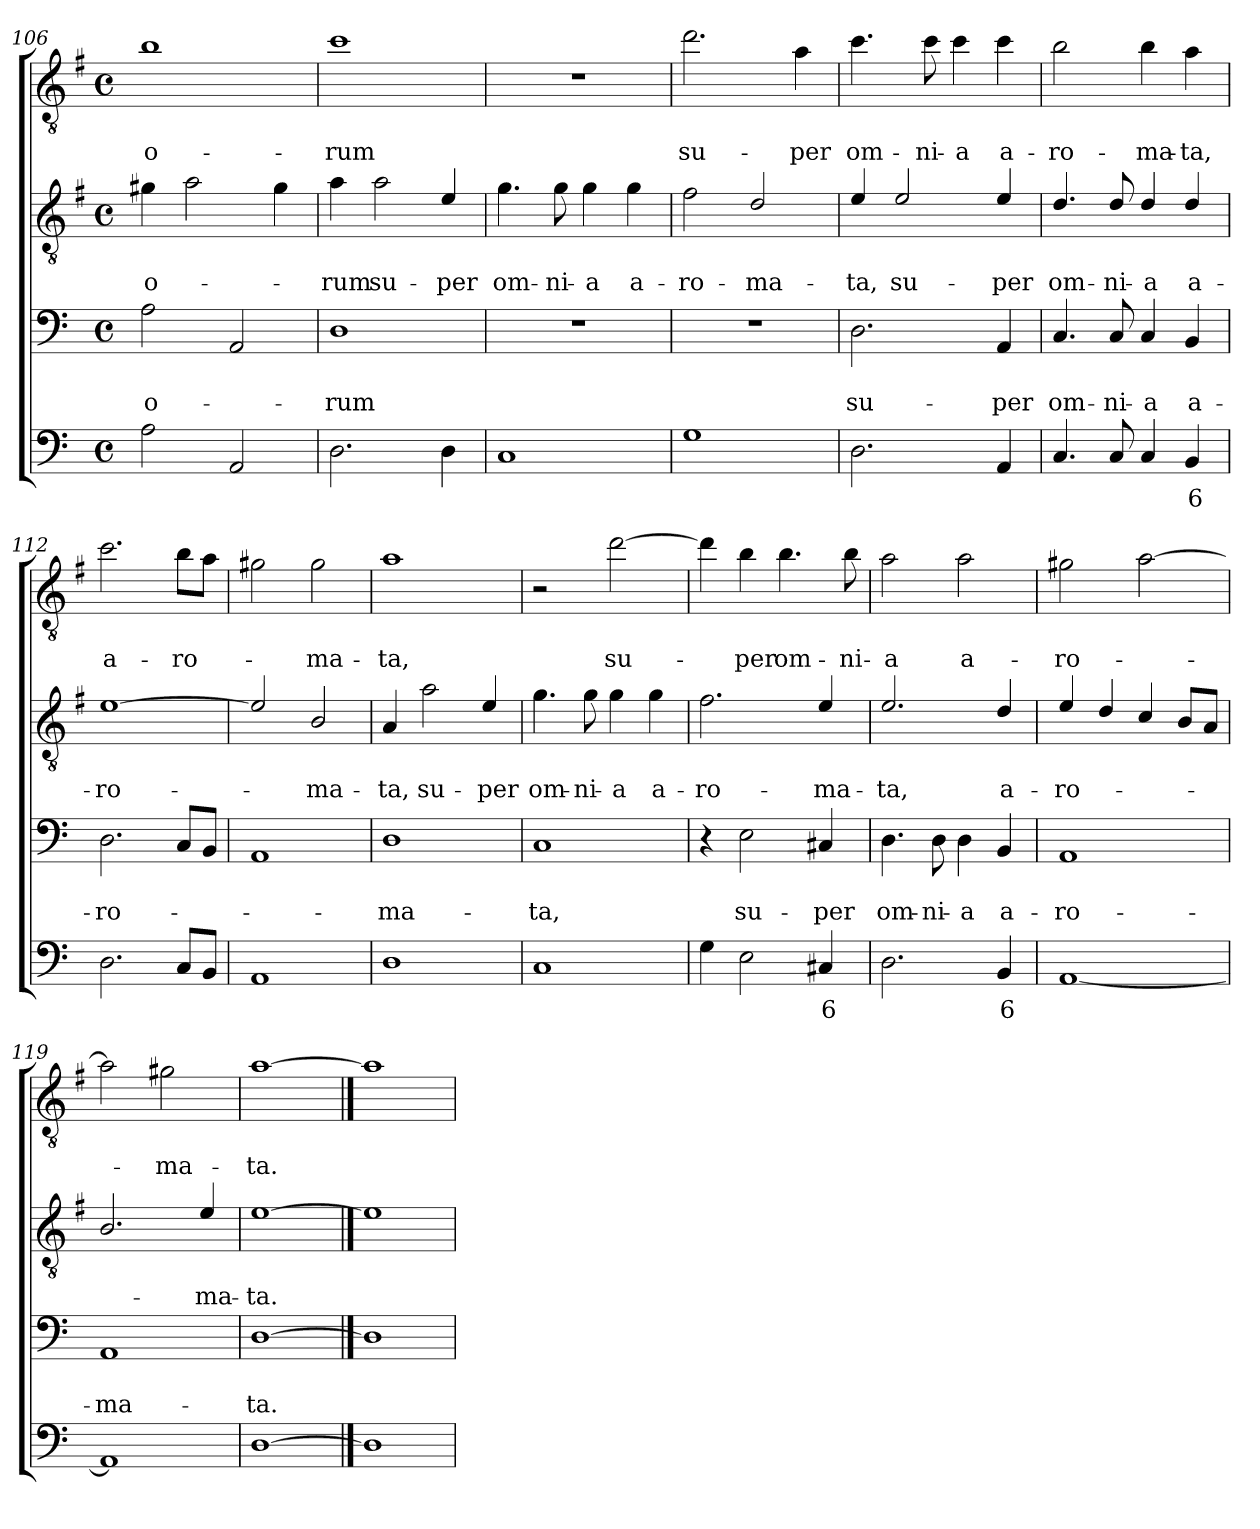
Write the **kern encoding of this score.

**kern	**text	**kern	**text	**text	**kern	**text	**text	**kern	**text	**text
*part4	*part4	*part3	*part3	*part3	*part2	*part2	*part2	*part1	*part1	*part1
*staff4	*staff4	*staff3	*staff3	*staff3	*staff2	*staff2	*staff2	*staff1	*staff1	*staff1
*clefF4	*	*clefF4	*	*	*clefGv2	*	*	*clefGv2	*	*
*	*	*	*	*	*ITrd4c7	*	*	*ITrd4c7	*	*
*k[]	*	*k[]	*	*	*k[]	*	*	*k[]	*	*
*C:	*	*C:	*	*	*C:	*	*	*C:	*	*
*M4/4	*	*M4/4	*	*	*M4/4	*	*	*M4/4	*	*
*met(c)	*	*met(c)	*	*	*met(c)	*	*	*met(c)	*	*
=106	=106	=106	=106	=106	=106	=106	=106	=106	=106	=106
!	!	!	!	!LO:LY:b	!	!	!LO:LY:b	!	!	!LO:LY:b
2A\	.	2A\	.	-o-	4c#X\	.	-o-	1e	.	-o-
.	.	.	.	.	2d\	.	.	.	.	.
2AA/	.	2AA/	.	.	.	.	.	.	.	.
.	.	.	.	.	4c#\	.	.	.	.	.
=107	=107	=107	=107	=107	=107	=107	=107	=107	=107	=107
!	!	!	!	!LO:LY:b	!	!	!LO:LY:b	!	!	!LO:LY:b
2.D\	.	1D	.	-rum	4d\	.	-rum	1f	.	-rum
!	!	!	!	!	!	!	!LO:LY:b	!	!	!
.	.	.	.	.	2d\	.	su-	.	.	.
!	!	!	!	!	!	!	!LO:LY:b	!	!	!
4D\	.	.	.	.	4A/	.	-per	.	.	.
=108	=108	=108	=108	=108	=108	=108	=108	=108	=108	=108
!	!	!	!	!	!	!	!LO:LY:b	!	!	!
1C	.	1r	.	.	4.c\	.	om-	1r	.	.
!	!	!	!	!	!	!	!LO:LY:b	!	!	!
.	.	.	.	.	8c\	.	-ni-	.	.	.
!	!	!	!	!	!	!	!LO:LY:b	!	!	!
.	.	.	.	.	4c\	.	-a	.	.	.
!	!	!	!	!	!	!	!LO:LY:b	!	!	!
.	.	.	.	.	4c\	.	a-	.	.	.
=109	=109	=109	=109	=109	=109	=109	=109	=109	=109	=109
!	!	!	!	!	!	!	!LO:LY:b	!	!	!LO:LY:b
1G	.	1r	.	.	2B\	.	-ro-	2.g\	.	su-
!	!	!	!	!	!	!	!LO:LY:b	!	!	!
.	.	.	.	.	2G/	.	-ma-	.	.	.
!	!	!	!	!	!	!	!	!	!	!LO:LY:b
.	.	.	.	.	.	.	.	4d\	.	-per
!!LO:LB:g=z
=110	=110	=110	=110	=110	=110	=110	=110	=110	=110	=110
!	!	!	!	!LO:LY:b	!	!	!LO:LY:b	!	!	!LO:LY:b
2.D\	.	2.D\	.	su-	4A/	.	-ta,	4.f\	.	om-
!	!	!	!	!	!	!	!LO:LY:b	!	!	!
.	.	.	.	.	2A/	.	su-	.	.	.
!	!	!	!	!	!	!	!	!	!	!LO:LY:b
.	.	.	.	.	.	.	.	8f\	.	-ni-
!	!	!	!	!	!	!	!	!	!	!LO:LY:b
.	.	.	.	.	.	.	.	4f\	.	-a
!	!	!	!	!LO:LY:b	!	!	!LO:LY:b	!	!	!LO:LY:b
4AA/	.	4AA/	.	-per	4A/	.	-per	4f\	.	a-
=111	=111	=111	=111	=111	=111	=111	=111	=111	=111	=111
!	!	!	!	!LO:LY:b	!	!	!LO:LY:b	!	!	!LO:LY:b
4.C/	.	4.C/	.	om-	4.G/	.	om-	2e\	.	-ro-
!	!	!	!	!LO:LY:b	!	!	!LO:LY:b	!	!	!
8C/	.	8C/	.	-ni-	8G/	.	-ni-	.	.	.
!	!	!	!	!LO:LY:b	!	!	!LO:LY:b	!	!	!LO:LY:b
4C/	.	4C/	.	-a	4G/	.	-a	4e\	.	-ma-
!	!LO:LY:b	!	!	!LO:LY:b	!	!	!LO:LY:b	!	!	!LO:LY:b
4BB/	6	4BB/	.	a-	4G/	.	a-	4d\	.	-ta,
=112	=112	=112	=112	=112	=112	=112	=112	=112	=112	=112
!	!	!	!	!LO:LY:b	!	!	!LO:LY:b	!	!	!LO:LY:b
2.D\	.	2.D\	.	-ro-	[1A	.	-ro-	2.f\	.	a-
!	!	!	!	!	!	!	!	!	!	!LO:LY:b
8C/L	.	8C/L	.	.	.	.	.	8e\L	.	-ro-
8BB/J	.	8BB/J	.	.	.	.	.	8d\J	.	.
=113	=113	=113	=113	=113	=113	=113	=113	=113	=113	=113
1AA	.	1AA	.	.	2A/]	.	.	2c#X\	.	.
!	!	!	!	!	!	!	!LO:LY:b	!	!	!LO:LY:b
.	.	.	.	.	2E/	.	-ma-	2c#\	.	-ma-
=114	=114	=114	=114	=114	=114	=114	=114	=114	=114	=114
!	!	!	!	!LO:LY:b	!	!	!LO:LY:b	!	!	!LO:LY:b
1D	.	1D	.	-ma-	4D/	.	-ta,	1d	.	-ta,
!	!	!	!	!	!	!	!LO:LY:b	!	!	!
.	.	.	.	.	2d\	.	su-	.	.	.
!	!	!	!	!	!	!	!LO:LY:b	!	!	!
.	.	.	.	.	4A/	.	-per	.	.	.
=115	=115	=115	=115	=115	=115	=115	=115	=115	=115	=115
!	!	!	!	!LO:LY:b	!	!	!LO:LY:b	!	!	!
1C	.	1C	.	-ta,	4.c\	.	om-	2r	.	.
!	!	!	!	!	!	!	!LO:LY:b	!	!	!
.	.	.	.	.	8c\	.	-ni-	.	.	.
!	!	!	!	!	!	!	!LO:LY:b	!	!	!LO:LY:b
.	.	.	.	.	4c\	.	-a	[2g\	.	su-
!	!	!	!	!	!	!	!LO:LY:b	!	!	!
.	.	.	.	.	4c\	.	a-	.	.	.
!!LO:LB:g=z
=116	=116	=116	=116	=116	=116	=116	=116	=116	=116	=116
!	!	!	!	!	!	!	!LO:LY:b	!	!	!
4G\	.	4r	.	.	2.B\	.	-ro-	4g\]	.	.
!	!	!	!	!LO:LY:b	!	!	!	!	!	!LO:LY:b
2E\	.	2E\	.	su-	.	.	.	4e\	.	-per
!	!	!	!	!	!	!	!	!	!	!LO:LY:b
.	.	.	.	.	.	.	.	4.e\	.	om-
!	!LO:LY:b	!	!	!LO:LY:b	!	!	!LO:LY:b	!	!	!
4C#X/	6	4C#X/	.	-per	4A/	.	-ma-	.	.	.
!	!	!	!	!	!	!	!	!	!	!LO:LY:b
.	.	.	.	.	.	.	.	8e\	.	-ni-
=117	=117	=117	=117	=117	=117	=117	=117	=117	=117	=117
!	!	!	!	!LO:LY:b	!	!	!LO:LY:b	!	!	!LO:LY:b
2.D\	.	4.D\	.	om-	2.A/	.	-ta,	2d\	.	-a
!	!	!	!	!LO:LY:b	!	!	!	!	!	!
.	.	8D\	.	-ni-	.	.	.	.	.	.
!	!	!	!	!LO:LY:b	!	!	!	!	!	!LO:LY:b
.	.	4D\	.	-a	.	.	.	2d\	.	a-
!	!LO:LY:b	!	!	!LO:LY:b	!	!	!LO:LY:b	!	!	!
4BB/	6	4BB/	.	a-	4G/	.	a-	.	.	.
=118	=118	=118	=118	=118	=118	=118	=118	=118	=118	=118
!	!	!	!	!LO:LY:b	!	!	!LO:LY:b	!	!	!LO:LY:b
[1AA	.	1AA	.	-ro-	4A/	.	-ro-	2c#X\	.	-ro-
.	.	.	.	.	4G/	.	.	.	.	.
.	.	.	.	.	4F/	.	.	[2d\	.	.
.	.	.	.	.	8E/L	.	.	.	.	.
.	.	.	.	.	8D/J	.	.	.	.	.
=119	=119	=119	=119	=119	=119	=119	=119	=119	=119	=119
!	!	!	!	!LO:LY:b	!	!	!	!	!	!
1AA]	.	1AA	.	-ma-	2.E/	.	.	2d\]	.	.
!	!	!	!	!	!	!	!	!	!	!LO:LY:b
.	.	.	.	.	.	.	.	2c#X\	.	-ma-
!	!	!	!	!	!	!	!LO:LY:b	!	!	!
.	.	.	.	.	4A/	.	-ma-	.	.	.
=120	=120	=120	=120	=120	=120	=120	=120	=120	=120	=120
!	!	!	!	!LO:LY:b	!	!	!LO:LY:b	!	!	!LO:LY:b
[1D	.	[1D	.	-ta.	[1A	.	-ta.	[1d	.	-ta.
==121	==121	==121	==121	==121	==121	==121	==121	==121	==121	==121
1D]	.	1D]	.	.	1A]	.	.	1d]	.	.
=	=	=	=	=	=	=	=	=	=	=
*-	*-	*-	*-	*-	*-	*-	*-	*-	*-	*-
